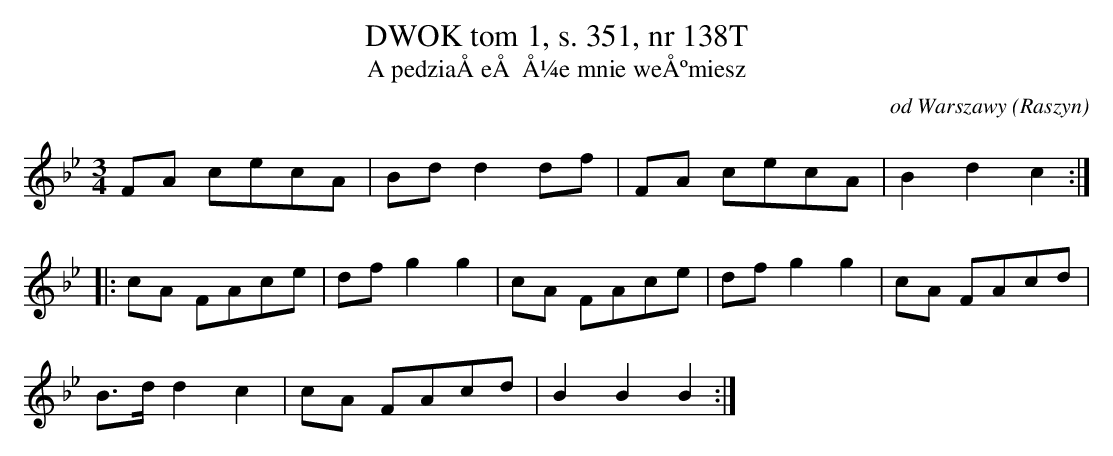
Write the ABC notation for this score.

X:1
T: DWOK tom 1, s. 351, nr 138T
T: A pedziaÅeÅ Å¼e mnie weÅºmiesz
O: od Warszawy (Raszyn)
M: 3/4
L: 1/16
K: Bb
F2A2 c2e2c2A2 | B2d2d4d2f2 | F2A2 c2e2c2A2 | B4d4c4 :|
|:c2A2 F2A2c2e2 | d2f2g4g4 | c2A2 F2A2c2e2 | d2f2g4g4 | c2A2 F2A2c2d2 |
B3dd4c4 | c2A2 F2A2c2d2 | B4B4B4:|
